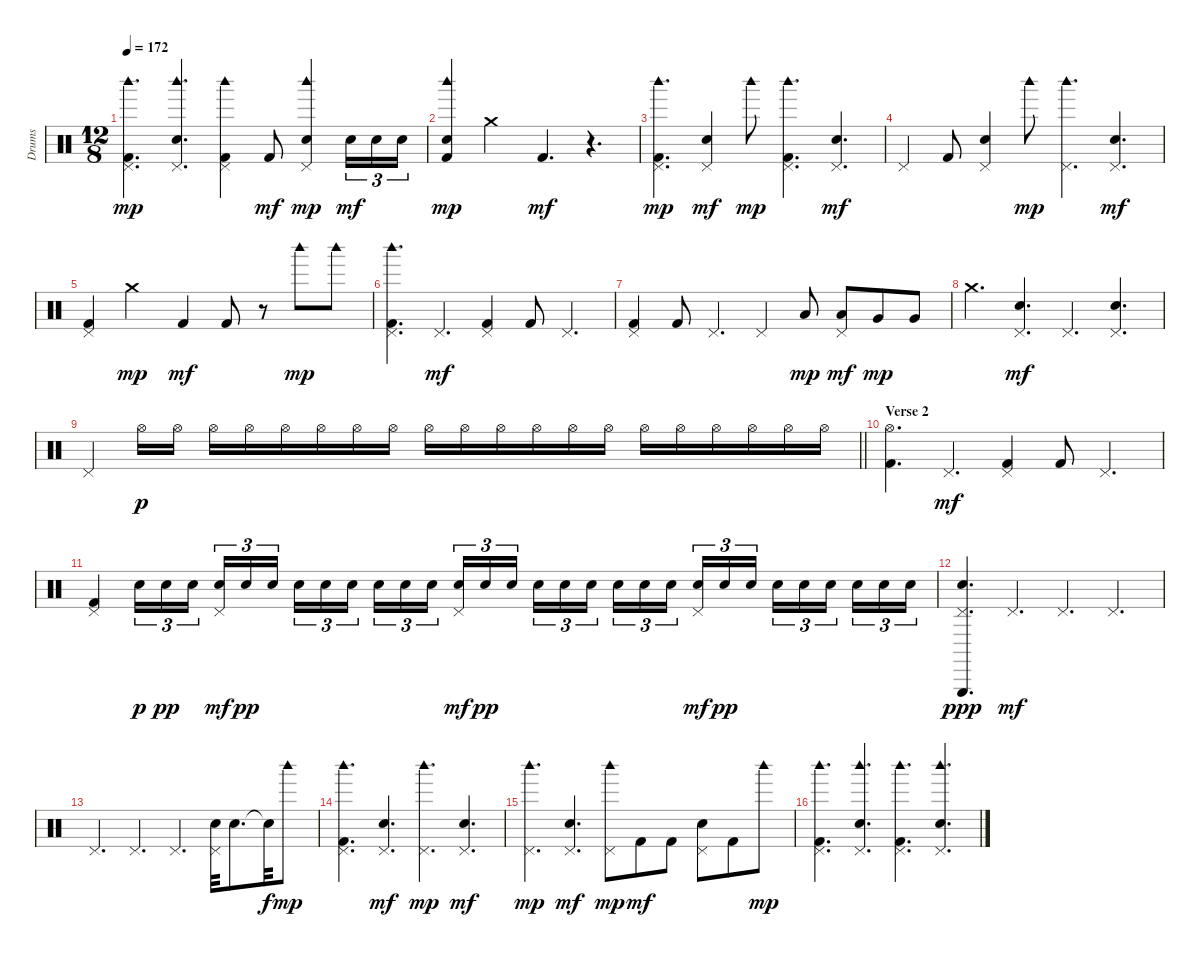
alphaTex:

\track ("Drums" "Drums") {instrument percussion}
\staff {score}
\articulation defaults
\ts (12 8)
\tempo 172
\clef neutral
\ks c
("Kick (hit) 2" "Pedal Hi-Hat (hit)" "Woodblock high (hit)").4{d dy mp} ("Electric Snare (hit)" "Pedal Hi-Hat (hit)" "Woodblock high (hit)").4{d} ("Kick (hit) 2" "Pedal Hi-Hat (hit)" "Woodblock high (hit)").4 "Kick (hit) 2".8{dy mf} ("Electric Snare (hit)" "Pedal Hi-Hat (hit)" "Woodblock high (hit)").4{dy mp} "Electric Snare (hit)".16{tu (3 2) dy mf} "Electric Snare (hit)".16{tu (3 2)} "Electric Snare (hit)".16{tu (3 2)} |
("Kick (hit) 2" "Electric Snare (hit)" "Woodblock high (hit)").4{dy mp} "Crash medium (hit)".2 "Kick (hit) 2".4{d dy mf} r.4{d} |
("Kick (hit) 2" "Pedal Hi-Hat (hit)" "Woodblock high (hit)").4{d dy mp} ("Electric Snare (hit)" "Pedal Hi-Hat (hit)").4{dy mf} "Woodblock high (hit)".8{dy mp} ("Kick (hit) 2" "Pedal Hi-Hat (hit)" "Woodblock high (hit)").4{d} ("Electric Snare (hit)" "Pedal Hi-Hat (hit)").4{d dy mf} |
"Pedal Hi-Hat (hit)".4 "Kick (hit) 2".8 ("Electric Snare (hit)" "Pedal Hi-Hat (hit)").4 "Woodblock high (hit)".8{dy mp} ("Pedal Hi-Hat (hit)" "Woodblock high (hit)").4{d} ("Electric Snare (hit)" "Pedal Hi-Hat (hit)").4{d dy mf} |
("Kick (hit) 2" "Pedal Hi-Hat (hit)").4 "Crash medium (hit)".2{dy mp} "Kick (hit) 2".4{dy mf} "Kick (hit) 2".8 r.8 "Woodblock high (hit)".8{dy mp} "Woodblock high (hit)".8 |
("Kick (hit) 2" "Pedal Hi-Hat (hit)" "Woodblock high (hit)").4{d} "Pedal Hi-Hat (hit)".4{d dy mf} ("Kick (hit) 2" "Pedal Hi-Hat (hit)").4 "Kick (hit) 2".8 "Pedal Hi-Hat (hit)".4{d} |
("Kick (hit) 2" "Pedal Hi-Hat (hit)").4 "Kick (hit) 2".8 "Pedal Hi-Hat (hit)".4{d} "Pedal Hi-Hat (hit)".4 "Low Tom (hit)".8{dy mp} ("Low Tom (hit)" "Pedal Hi-Hat (hit)").8{dy mf} "Very Low Tom (hit)".8{dy mp} "Very Low Tom (hit)".8 |
"Crash medium (hit)".4{d} ("Electric Snare (hit)" "Pedal Hi-Hat (hit)").4{d dy mf} "Pedal Hi-Hat (hit)".4{d} ("Electric Snare (hit)" "Pedal Hi-Hat (hit)").4{d} |
\barLineRight lightlight "Pedal Hi-Hat (hit)".4 "Hi-Hat (open)".16{dy p} "Hi-Hat (open)".16 "Hi-Hat (open)".16 "Hi-Hat (open)".16 "Hi-Hat (open)".16 "Hi-Hat (open)".16 "Hi-Hat (open)".16 "Hi-Hat (open)".16 "Hi-Hat (open)".16 "Hi-Hat (open)".16 "Hi-Hat (open)".16 "Hi-Hat (open)".16 "Hi-Hat (open)".16 "Hi-Hat (open)".16 "Hi-Hat (open)".16 "Hi-Hat (open)".16 "Hi-Hat (open)".16 "Hi-Hat (open)".16 "Hi-Hat (open)".16 "Hi-Hat (open)".16
|
\section ("" "Verse 2")
("Kick (hit) 2" "Hi-Hat (open)").4{d} "Pedal Hi-Hat (hit)".4{d dy mf} ("Kick (hit) 2" "Pedal Hi-Hat (hit)").4 "Kick (hit) 2".8 "Pedal Hi-Hat (hit)".4{d} |
("Kick (hit) 2" "Pedal Hi-Hat (hit)").4 "Electric Snare (hit)".16{tu (3 2) dy p} "Electric Snare (hit)".16{tu (3 2) dy pp} "Electric Snare (hit)".16{tu (3 2)} ("Electric Snare (hit)" "Pedal Hi-Hat (hit)").16{tu (3 2) dy mf} "Electric Snare (hit)".16{tu (3 2) dy pp} "Electric Snare (hit)".16{tu (3 2) beam splitsecondary} "Electric Snare (hit)".16{tu (3 2)} "Electric Snare (hit)".16{tu (3 2)} "Electric Snare (hit)".16{tu (3 2) beam splitsecondary} "Electric Snare (hit)".16{tu (3 2)} "Electric Snare (hit)".16{tu (3 2)} "Electric Snare (hit)".16{tu (3 2)} ("Electric Snare (hit)" "Pedal Hi-Hat (hit)").16{tu (3 2) dy mf} "Electric Snare (hit)".16{tu (3 2) dy pp} "Electric Snare (hit)".16{tu (3 2) beam splitsecondary} "Electric Snare (hit)".16{tu (3 2)} "Electric Snare (hit)".16{tu (3 2)} "Electric Snare (hit)".16{tu (3 2) beam splitsecondary} "Electric Snare (hit)".16{tu (3 2)} "Electric Snare (hit)".16{tu (3 2)} "Electric Snare (hit)".16{tu (3 2)} ("Electric Snare (hit)" "Pedal Hi-Hat (hit)").16{tu (3 2) dy mf} "Electric Snare (hit)".16{tu (3 2) dy pp} "Electric Snare (hit)".16{tu (3 2) beam splitsecondary} "Electric Snare (hit)".16{tu (3 2)} "Electric Snare (hit)".16{tu (3 2)} "Electric Snare (hit)".16{tu (3 2) beam splitsecondary} "Electric Snare (hit)".16{tu (3 2)} "Electric Snare (hit)".16{tu (3 2)} "Electric Snare (hit)".16{tu (3 2)} |
("Electric Snare (hit)" "Pedal Hi-Hat (hit)" "Triangle (hit)").4{d dy ppp} "Pedal Hi-Hat (hit)".4{d dy mf} "Pedal Hi-Hat (hit)".4{d} "Pedal Hi-Hat (hit)".4{d} |
"Pedal Hi-Hat (hit)".4{d} "Pedal Hi-Hat (hit)".4{d} "Pedal Hi-Hat (hit)".4{d} ("Electric Snare (hit)" "Pedal Hi-Hat (hit)").32 "Electric Snare (hit)".8{d} "Snare (hit)"{t}.32{dy f} "Woodblock high (hit)".8{dy mp} |
("Kick (hit) 2" "Pedal Hi-Hat (hit)" "Woodblock high (hit)").4{d} ("Electric Snare (hit)" "Pedal Hi-Hat (hit)").4{d dy mf} ("Pedal Hi-Hat (hit)" "Woodblock high (hit)").4{d dy mp} ("Electric Snare (hit)" "Pedal Hi-Hat (hit)").4{d dy mf} |
("Pedal Hi-Hat (hit)" "Woodblock high (hit)").4{d dy mp} ("Electric Snare (hit)" "Pedal Hi-Hat (hit)").4{d dy mf} ("Pedal Hi-Hat (hit)" "Woodblock high (hit)").8{dy mp} "Kick (hit) 2".8{dy mf} "Kick (hit) 2".8 ("Electric Snare (hit)" "Pedal Hi-Hat (hit)").8 "Kick (hit) 2".8 "Woodblock high (hit)".8{dy mp} |
("Kick (hit) 2" "Pedal Hi-Hat (hit)" "Woodblock high (hit)").4{d} ("Electric Snare (hit)" "Pedal Hi-Hat (hit)" "Woodblock high (hit)").4{d} ("Kick (hit) 2" "Pedal Hi-Hat (hit)" "Woodblock high (hit)").4{d} ("Electric Snare (hit)" "Pedal Hi-Hat (hit)" "Woodblock high (hit)").4{d}
